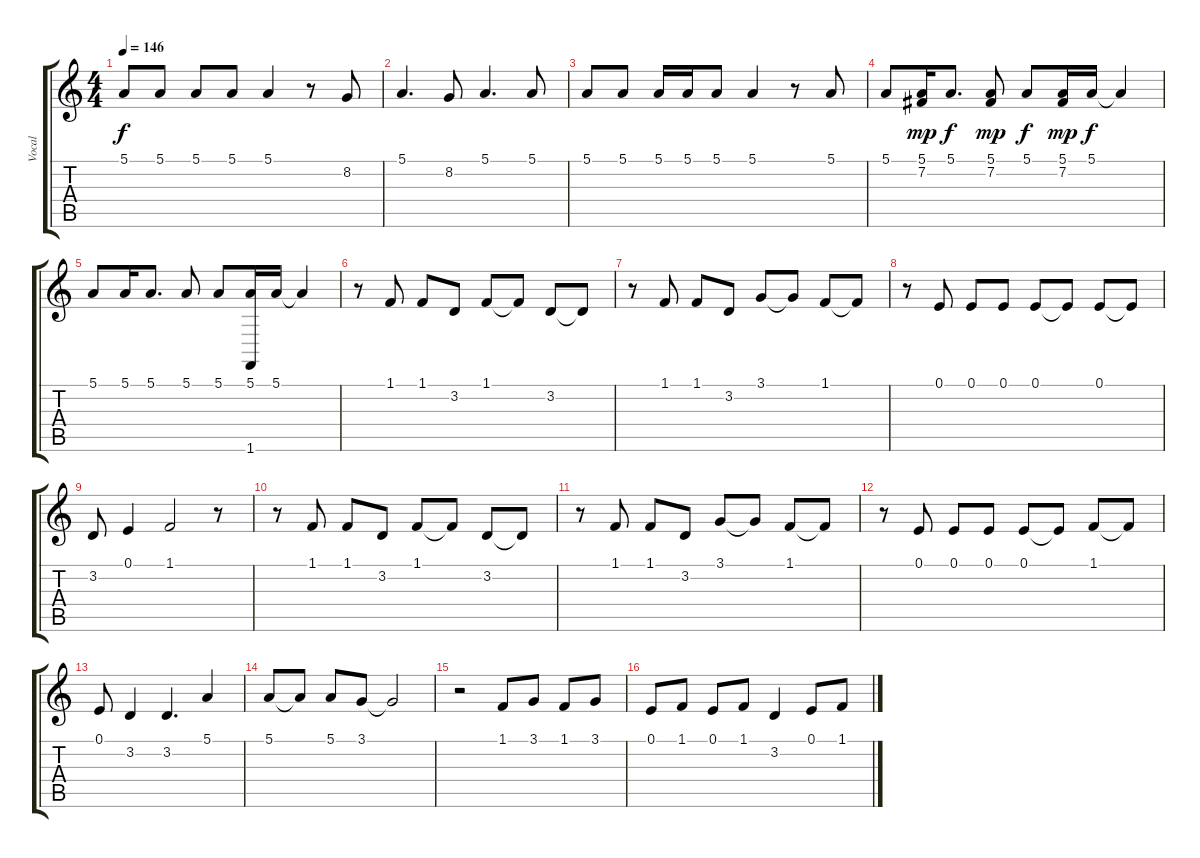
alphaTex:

\track ("Vocal" "Vocal") {instrument lead6voice}
\staff {score tabs}
\tuning (E4 B3 G3 D3 A2 E2) {hide}
\ts (4 4)
\tempo 146
\clef g2
\ks c
5.1.8{dy f} 5.1.8 5.1.8 5.1.8 5.1.4 r.8 8.2.8 |
5.1.4{d} 8.2.8 5.1.4{d} 5.1.8 |
5.1.8 5.1.8 5.1.16 5.1.16 5.1.8 5.1.4 r.8 5.1.8 |
5.1.8 (5.1 7.2).16{dy mp} 5.1.8{d dy f} (5.1 7.2).8{dy mp} 5.1.8{dy f} (5.1 7.2).16{dy mp} 5.1.16{dy f} 5.1{t}.4 |
5.1.8 5.1.16 5.1.8{d} 5.1.8 5.1.8 (5.1 1.6).16 5.1.16 5.1{t}.4 |
r.8 1.1.8{volume 16} 1.1.8 3.2.8 1.1.8 1.1{t}.8 3.2.8 3.2{t}.8 |
r.8 1.1.8 1.1.8 3.2.8 3.1.8 3.1{t}.8 1.1.8 1.1{t}.8 |
r.8 0.1.8 0.1.8 0.1.8 0.1.8 0.1{t}.8 0.1.8 0.1{t}.8 |
3.2.8 0.1.4 1.1.2 r.8 |
r.8 1.1.8 1.1.8 3.2.8 1.1.8 1.1{t}.8 3.2.8 3.2{t}.8 |
r.8 1.1.8 1.1.8 3.2.8 3.1.8 3.1{t}.8 1.1.8 1.1{t}.8 |
r.8 0.1.8 0.1.8 0.1.8 0.1.8 0.1{t}.8 1.1.8 1.1{t}.8 |
0.1.8 3.2.4 3.2.4{d} 5.1.4 |
5.1.8 5.1{t}.8 5.1.8 3.1.8 3.1{t}.2 |
r.2 1.1.8 3.1.8 1.1.8 3.1.8 |
0.1.8 1.1.8 0.1.8 1.1.8 3.2.4 0.1.8 1.1.8
